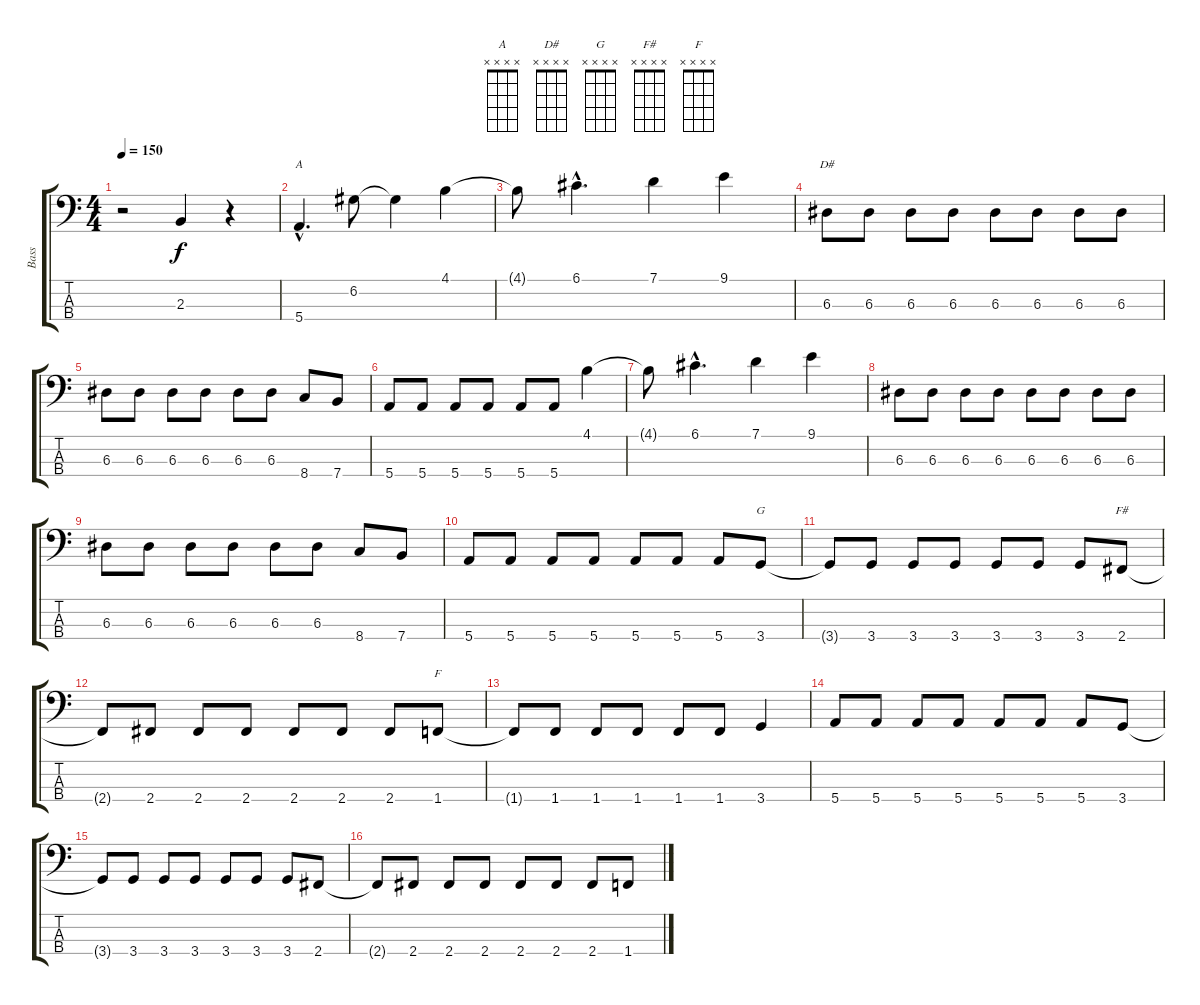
\track ("Bass" "Bass") {instrument electricbassfinger}
\staff {score tabs}
\tuning (G2 D2 A1 E1) {hide}
\chord ("A" x x x x) {firstfret 0}
\chord ("D#" x x x x) {firstfret 0}
\chord ("G" x x x x) {firstfret 0}
\chord ("F#" x x x x) {firstfret 0}
\chord ("F" x x x x) {firstfret 0}
\ts (4 4)
\tempo 150
\clef f4
\ks c
r.2{dy f} 2.3.4 r.4 |
5.4{hac}.4{d ch "A"} 6.2.8 6.2{t}.4 4.1.4 |
4.1{t}.8 6.1{hac}.4{d} 7.1.4 9.1.4 |
6.3.8{ch "D#"} 6.3.8 6.3.8 6.3.8 6.3.8 6.3.8 6.3.8 6.3.8 |
6.3.8 6.3.8 6.3.8 6.3.8 6.3.8 6.3.8 8.4.8 7.4.8 |
5.4.8 5.4.8 5.4.8 5.4.8 5.4.8 5.4.8 4.1.4 |
4.1{t}.8 6.1{hac}.4{d} 7.1.4 9.1.4 |
6.3.8 6.3.8 6.3.8 6.3.8 6.3.8 6.3.8 6.3.8 6.3.8 |
6.3.8 6.3.8 6.3.8 6.3.8 6.3.8 6.3.8 8.4.8 7.4.8 |
5.4.8 5.4.8 5.4.8 5.4.8 5.4.8 5.4.8 5.4.8 3.4.8{ch "G"} |
3.4{t}.8 3.4.8 3.4.8 3.4.8 3.4.8 3.4.8 3.4.8 2.4.8{ch "F#"} |
2.4{t}.8 2.4.8 2.4.8 2.4.8 2.4.8 2.4.8 2.4.8 1.4.8{ch "F"} |
1.4{t}.8 1.4.8 1.4.8 1.4.8 1.4.8 1.4.8 3.4.4 |
5.4.8 5.4.8 5.4.8 5.4.8 5.4.8 5.4.8 5.4.8 3.4.8 |
3.4{t}.8 3.4.8 3.4.8 3.4.8 3.4.8 3.4.8 3.4.8 2.4.8 |
2.4{t}.8 2.4.8 2.4.8 2.4.8 2.4.8 2.4.8 2.4.8 1.4.8
